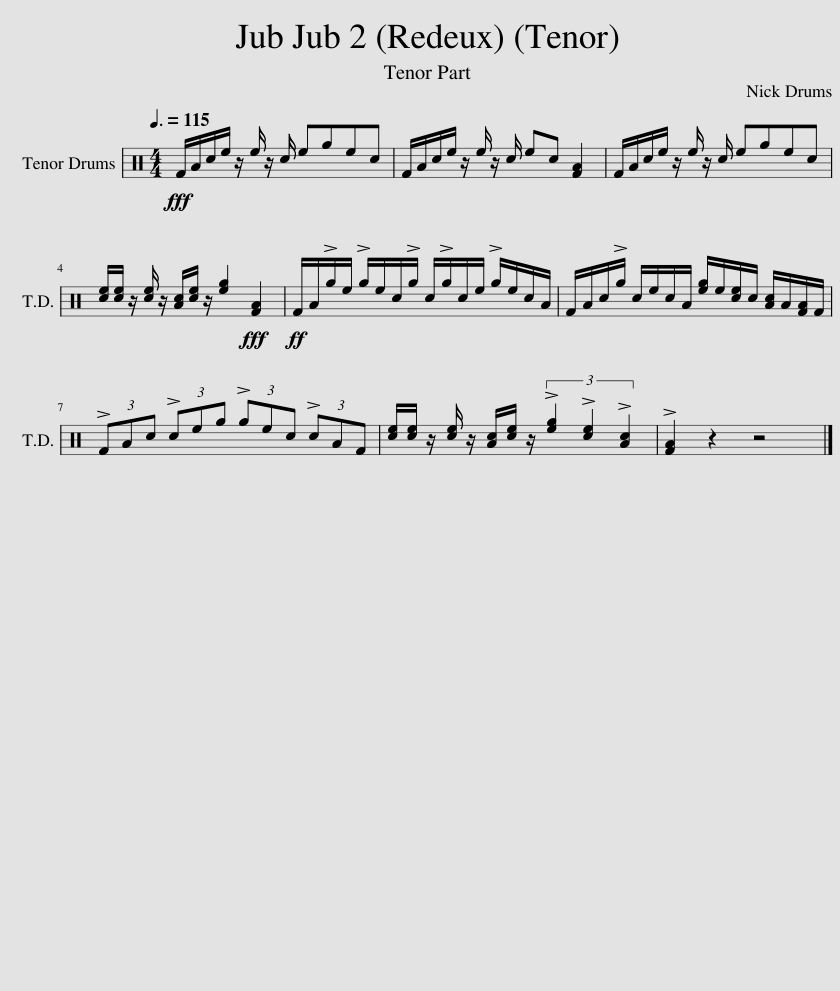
X:1
%%score [ 1 ]
L:1/8
Q:3/8=115
M:4/4
I:linebreak $
K:C
V:1 perc
K:none
V:1
!fff! F/A/c/e/ z/ e/ z/ c/ egec | F/A/c/e/ z/ e/ z/ c/ ec [FA]2 | F/A/c/e/ z/ e/ z/ c/ egec |$ [ce]/[ce]/ z/ [ce]/ z/ [Ac]/[ce]/ z/ [eg]2!fff! [FA]2 |!ff! F/A/!>!g/e/ !>!g/e/c/!>!g/ c/!>!g/c/e/ !>!g/e/c/A/ | %5
 F/A/c/!>!g/ c/e/c/A/ [eg]/e/[ce]/c/ [Ac]/A/[FA]/F/ |$ (3!>!FAc (3!>!ceg (3!>!gec (3!>!cAF | [ce]/[ce]/ z/ [ce]/ z/ [Ac]/[ce]/ z/ (3!>![eg]2 !>![ce]2 !>![Ac]2 | !>![FA]2 z2 z4 |] %9
